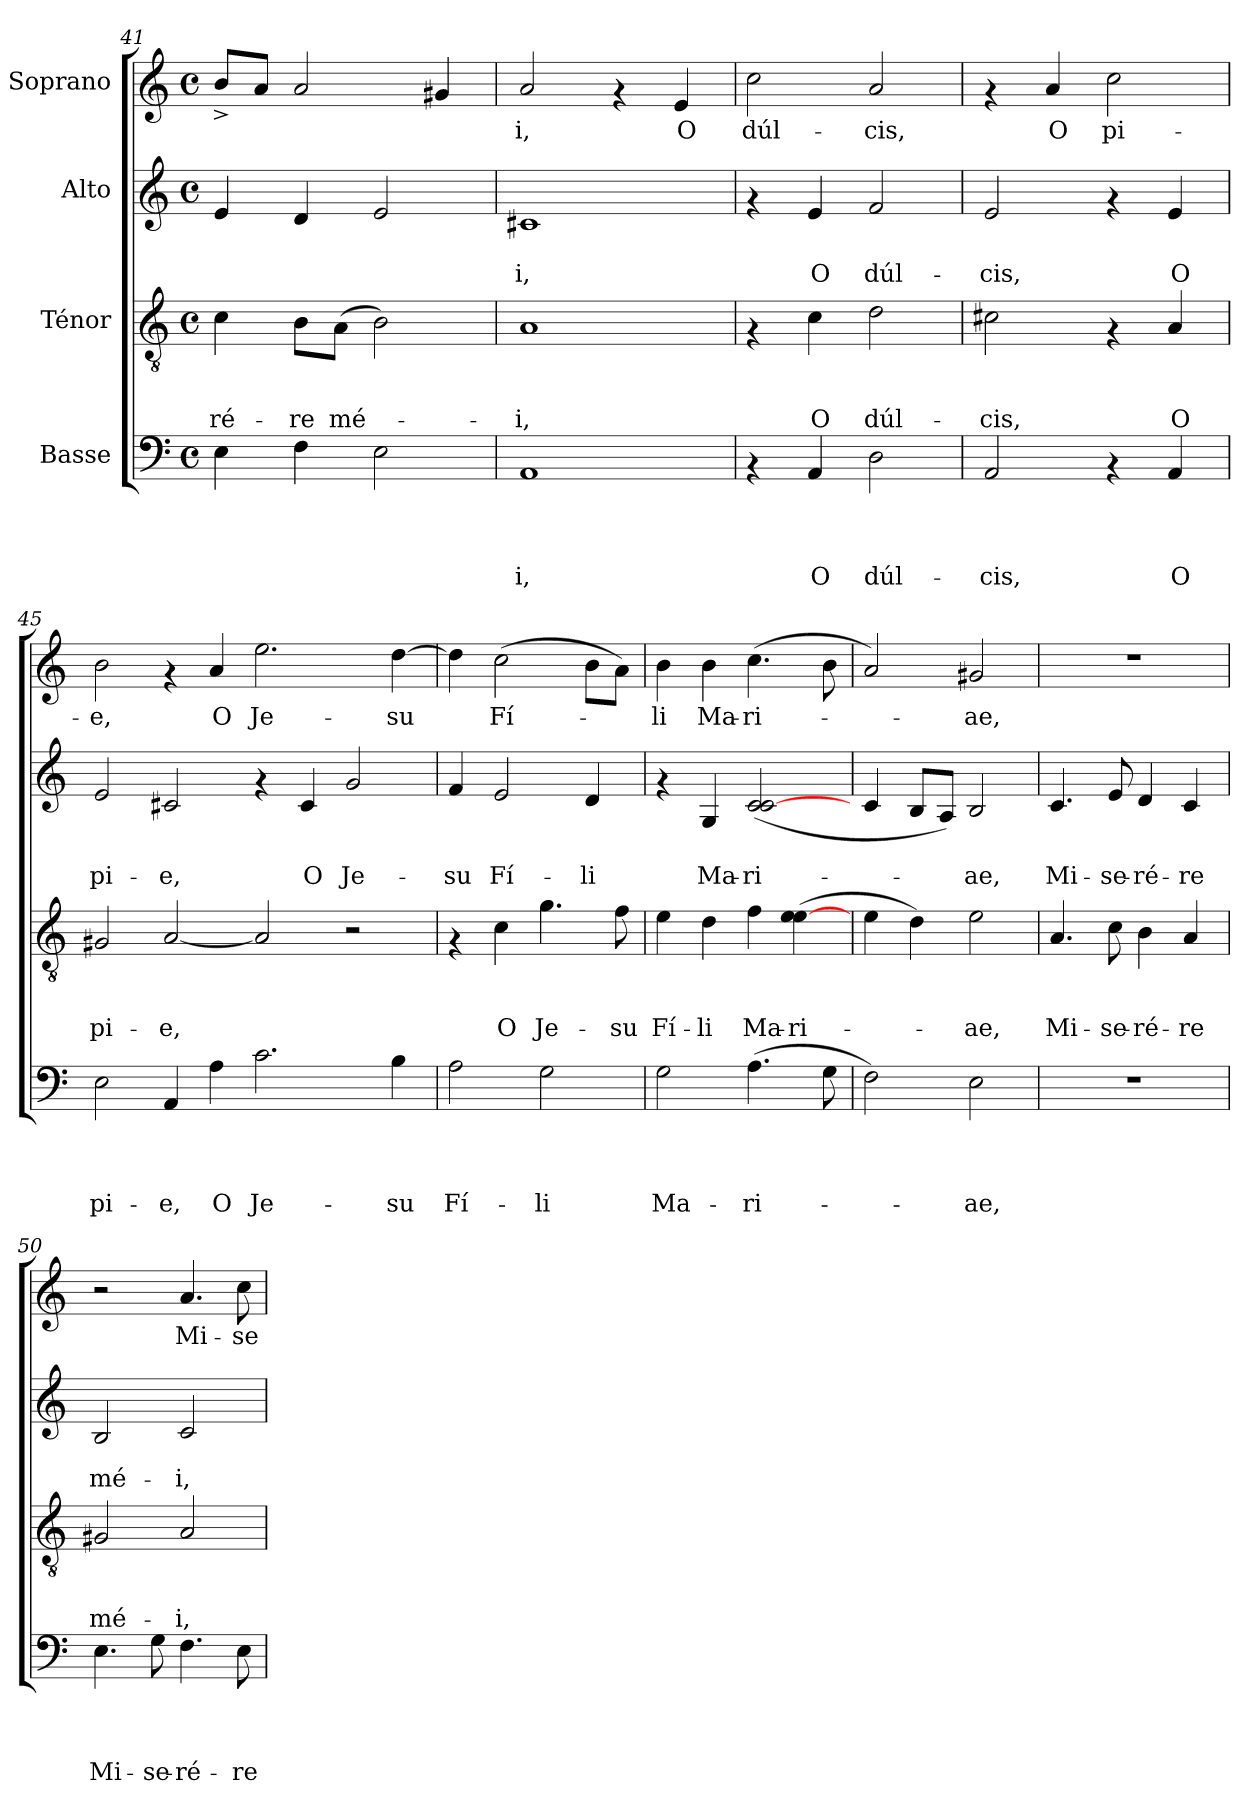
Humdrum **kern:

**kern	**text	**text	**text	**text	**kern	**text	**text	**text	**kern	**text	**text	**kern	**text
*part4	*part4	*part4	*part4	*part4	*part3	*part3	*part3	*part3	*part2	*part2	*part2	*part1	*part1
*staff4	*staff4	*staff4	*staff4	*staff4	*staff3	*staff3	*staff3	*staff3	*staff2	*staff2	*staff2	*staff1	*staff1
*I"Basse	*	*	*	*	*I"Ténor	*	*	*	*I"Alto	*	*	*I"Soprano	*
*clefF4	*	*	*	*	*clefGv2	*	*	*	*clefG2	*	*	*clefG2	*
*k[]	*	*	*	*	*k[]	*	*	*	*k[]	*	*	*k[]	*
*C:	*	*	*	*	*C:	*	*	*	*C:	*	*	*C:	*
*M4/4	*	*	*	*	*M4/4	*	*	*	*M4/4	*	*	*M4/4	*
*met(c)	*	*	*	*	*met(c)	*	*	*	*met(c)	*	*	*met(c)	*
=41	=41	=41	=41	=41	=41	=41	=41	=41	=41	=41	=41	=41	=41
!	!	!	!	!	!	!	!	!LO:LY:b	!	!	!	!	!
4E\	.	.	.	.	4c\	.	.	-ré-	4e/	.	.	8b^</L	.
.	.	.	.	.	.	.	.	.	.	.	.	8a/J	.
!	!	!	!	!	!	!	!	!LO:LY:b	!	!	!	!	!
4F\	.	.	.	.	8B\L	.	.	-re	4d/	.	.	2a/	.
!	!	!	!	!	!	!	!	!LO:LY:b	!	!	!	!	!
.	.	.	.	.	(>8A\J	.	.	mé-	.	.	.	.	.
2E\	.	.	.	.	2B\)	.	.	.	2e/	.	.	.	.
.	.	.	.	.	.	.	.	.	.	.	.	4g#X/	.
=42	=42	=42	=42	=42	=42	=42	=42	=42	=42	=42	=42	=42	=42
!	!	!	!	!LO:LY:b	!	!	!	!LO:LY:b	!	!	!LO:LY:b	!	!LO:LY:b
1AA	.	.	.	-i,	1A	.	.	-i,	1c#X	.	-i,	2a/	-i,
.	.	.	.	.	.	.	.	.	.	.	.	4rf	.
!	!	!	!	!	!	!	!	!	!	!	!	!	!LO:LY:b
.	.	.	.	.	.	.	.	.	.	.	.	4e/	O
=43	=43	=43	=43	=43	=43	=43	=43	=43	=43	=43	=43	=43	=43
!	!	!	!	!	!	!	!	!	!	!	!	!	!LO:LY:b
4rAA	.	.	.	.	4rF	.	.	.	4rf	.	.	2cc\	dúl-
!	!	!	!	!LO:LY:b	!	!	!	!LO:LY:b	!	!	!LO:LY:b	!	!
4AA/	.	.	.	O	4c\	.	.	O	4e/	.	O	.	.
!	!	!	!	!LO:LY:b	!	!	!	!LO:LY:b	!	!	!LO:LY:b	!	!LO:LY:b
2D\	.	.	.	dúl-	2d\	.	.	dúl-	2f/	.	dúl-	2a/	-cis,
=44	=44	=44	=44	=44	=44	=44	=44	=44	=44	=44	=44	=44	=44
!	!	!	!	!LO:LY:b	!	!	!	!LO:LY:b	!	!	!LO:LY:b	!	!
2AA/	.	.	.	-cis,	2c#X\	.	.	-cis,	2e/	.	-cis,	4rf	.
!	!	!	!	!	!	!	!	!	!	!	!	!	!LO:LY:b
.	.	.	.	.	.	.	.	.	.	.	.	4a/	O
!	!	!	!	!	!	!	!	!	!	!	!	!	!LO:LY:b
4rAA	.	.	.	.	4rF	.	.	.	4rf	.	.	2cc\	pi-
!	!	!	!	!LO:LY:b	!	!	!	!LO:LY:b	!	!	!LO:LY:b	!	!
4AA/	.	.	.	O	4A/	.	.	O	4e/	.	O	.	.
=45	=45	=45	=45	=45	=45	=45	=45	=45	=45	=45	=45	=45	=45
!	!	!	!	!LO:LY:b	!	!	!	!LO:LY:b	!	!	!LO:LY:b	!	!LO:LY:b
2E\	.	.	.	pi-	2G#X/	.	.	pi-	2e/	.	pi-	2b\	-e,
!	!	!	!	!LO:LY:b	!	!	!	!LO:LY:b	!	!	!LO:LY:b	!	!
4AA/	.	.	.	-e,	[<2A/	.	.	-e,	2c#X/	.	-e,	4rf	.
!	!	!	!	!LO:LY:b	!	!	!	!	!	!	!	!	!LO:LY:b
4A\	.	.	.	O	.	.	.	.	.	.	.	4a/	O
!	!	!	!	!LO:LY:b	!	!	!	!	!	!	!	!	!LO:LY:b
2.c\	.	.	.	Je-	2A/]	.	.	.	4rf	.	.	2.ee\	Je-
!	!	!	!	!	!	!	!	!	!	!	!LO:LY:b	!	!
.	.	.	.	.	.	.	.	.	4c#/	.	O	.	.
!	!	!	!	!	!	!	!	!	!	!	!LO:LY:b	!	!
.	.	.	.	.	2r	.	.	.	2g/	.	Je-	.	.
!	!	!	!	!LO:LY:b	!	!	!	!	!	!	!	!	!LO:LY:b
4B\	.	.	.	-su	.	.	.	.	.	.	.	[>4dd\	-su
!!LO:PB:g=z
=46	=46	=46	=46	=46	=46	=46	=46	=46	=46	=46	=46	=46	=46
!	!	!	!	!LO:LY:b	!	!	!	!	!	!	!LO:LY:b	!	!
2A\	.	.	.	Fí-	4rF	.	.	.	4f/	.	-su	4dd\]	.
!	!	!	!	!	!	!	!	!LO:LY:b	!	!	!LO:LY:b	!	!LO:LY:b
.	.	.	.	.	4c\	.	.	O	2e/	.	Fí-	(>2cc\	Fí-
!	!	!	!	!LO:LY:b	!	!	!	!LO:LY:b	!	!	!	!	!
2G\	.	.	.	-li	4.g\	.	.	Je-	.	.	.	.	.
!	!	!	!	!	!	!	!	!	!	!	!LO:LY:b	!	!
.	.	.	.	.	.	.	.	.	4d/	.	-li	8b\L	.
!	!	!	!	!	!	!	!	!LO:LY:b	!	!	!	!	!
.	.	.	.	.	8f\	.	.	-su	.	.	.	8a\J)	.
=47	=47	=47	=47	=47	=47	=47	=47	=47	=47	=47	=47	=47	=47
!	!	!	!	!LO:LY:b	!	!	!	!LO:LY:b	!	!	!	!	!LO:LY:b
2G\	.	.	.	Ma-	4e\	.	.	Fí-	4rf	.	.	4b\	-li
!	!	!	!	!	!	!	!	!LO:LY:b	!	!	!LO:LY:b	!	!LO:LY:b
.	.	.	.	.	4d\	.	.	-li	4G/	.	Ma-	4b\	Ma-
!	!	!	!	!LO:LY:b	!	!	!	!LO:LY:b	!	!	!LO:LY:b	!	!LO:LY:b
(>4.A\	.	.	.	-ri-	4f\	.	.	Ma-	(<2c/ [<2c/	.	-ri-	(>4.cc\	-ri-
!	!	!	!	!	!	!	!	!LO:LY:b	!	!	!	!	!
.	.	.	.	.	(>4e\ [>4e\	.	.	-ri-	.	.	.	.	.
8G\	.	.	.	.	.	.	.	.	.	.	.	8b\	.
=48	=48	=48	=48	=48	=48	=48	=48	=48	=48	=48	=48	=48	=48
2F\)	.	.	.	.	4e\	.	.	.	4c/	.	.	2a/)	.
.	.	.	.	.	4d\)	.	.	.	8B/L	.	.	.	.
.	.	.	.	.	.	.	.	.	8A/J)	.	.	.	.
!	!	!	!	!LO:LY:b	!	!	!	!LO:LY:b	!	!	!LO:LY:b	!	!LO:LY:b
2E\	.	.	.	-ae,	2e\	.	.	-ae,	2B/	.	-ae,	2g#X/	-ae,
=49	=49	=49	=49	=49	=49	=49	=49	=49	=49	=49	=49	=49	=49
!	!	!	!	!	!	!	!	!LO:LY:b	!	!	!LO:LY:b	!	!
1r	.	.	.	.	4.A/	.	.	Mi-	4.c/	.	Mi-	1r	.
!	!	!	!	!	!	!	!	!LO:LY:b	!	!	!LO:LY:b	!	!
.	.	.	.	.	8c\	.	.	-se-	8e/	.	-se-	.	.
!	!	!	!	!	!	!	!	!LO:LY:b	!	!	!LO:LY:b	!	!
.	.	.	.	.	4B\	.	.	-ré-	4d/	.	-ré-	.	.
!	!	!	!	!	!	!	!	!LO:LY:b	!	!	!LO:LY:b	!	!
.	.	.	.	.	4A/	.	.	-re	4c/	.	-re	.	.
=50	=50	=50	=50	=50	=50	=50	=50	=50	=50	=50	=50	=50	=50
!	!	!	!	!LO:LY:b	!	!	!	!LO:LY:b	!	!	!LO:LY:b	!	!
4.E\	.	.	.	Mi-	2G#X/	.	.	mé-	2B/	.	mé-	2r	.
!	!	!	!	!LO:LY:b	!	!	!	!	!	!	!	!	!
8G\	.	.	.	-se-	.	.	.	.	.	.	.	.	.
!	!	!	!	!LO:LY:b	!	!	!	!LO:LY:b	!	!	!LO:LY:b	!	!LO:LY:b
4.F\	.	.	.	-ré-	2A/	.	.	-i,	2c/	.	-i,	4.a/	Mi-
!	!	!	!	!LO:LY:b	!	!	!	!	!	!	!	!	!LO:LY:b
8E\	.	.	.	-re	.	.	.	.	.	.	.	8cc\	-se-
=	=	=	=	=	=	=	=	=	=	=	=	=	=
*-	*-	*-	*-	*-	*-	*-	*-	*-	*-	*-	*-	*-	*-
